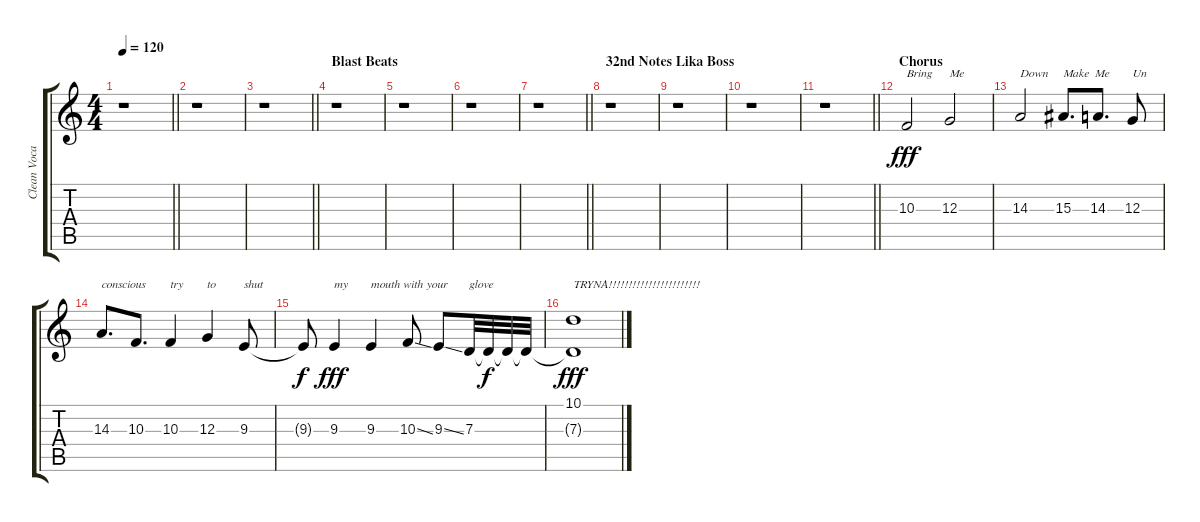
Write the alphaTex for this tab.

\track ("Clean Vocals" "Clean Voca") {instrument lead5charang}
\staff {score tabs}
\tuning (E4 B3 G3 D3 A2 E2) {hide}
\ts (4 4)
\tempo 120
\clef g2
\barLineRight lightlight
\ks c
r.1{dy f} |
r.1 |
\barLineRight lightlight
r.1 |
\section ("" "Blast Beats")
r.1 |
r.1 |
r.1 |
\barLineRight lightlight
r.1 |
\section ("" "32nd Notes Lika Boss")
r.1 |
r.1 |
r.1 |
\barLineRight lightlight
r.1 |
\section ("" "Chorus ")
10.3.2{txt "Bring" dy fff} 12.3.2{txt "Me"} |
14.3.2{txt "Down"} 15.3.8{d txt "Make  Me"} 14.3.8{d} 12.3.8{txt "Un"} |
14.3.8{d txt "conscious"} 10.3.8{d} 10.3.4{txt "try"} 12.3.4{txt "to"} 9.3.8{txt "shut"} |
9.3{t}.8{dy f} 9.3.4{txt "my" dy fff} 9.3.4{txt "mouth with your"} 10.3{ss}.8 9.3{ss}.8 7.3.32{txt "glove"} 7.3{t}.32{dy f} 7.3{t}.32 7.3{t}.32 |
(10.1 7.3{t}).1{txt "TRYNA!!!!!!!!!!!!!!!!!!!!!!!" dy fff}
